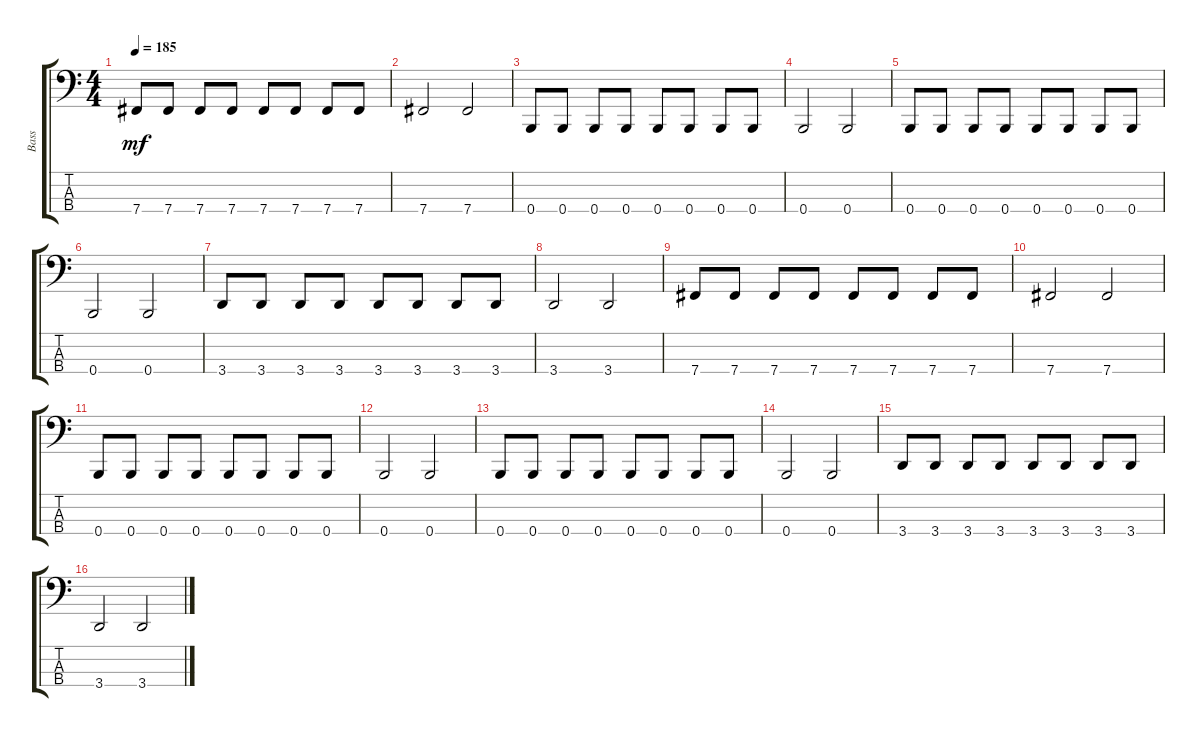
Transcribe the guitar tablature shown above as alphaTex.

\track ("Bass" "Bass") {instrument electricbassfinger}
\staff {score tabs}
\tuning (D2 A1 E1 B0) {hide}
\ts (4 4)
\tempo 185
\clef f4
\ks c
7.4.8{dy mf} 7.4.8 7.4.8 7.4.8 7.4.8 7.4.8 7.4.8 7.4.8 |
7.4.2 7.4.2 |
0.4.8 0.4.8 0.4.8 0.4.8 0.4.8 0.4.8 0.4.8 0.4.8 |
0.4.2 0.4.2 |
0.4.8 0.4.8 0.4.8 0.4.8 0.4.8 0.4.8 0.4.8 0.4.8 |
0.4.2 0.4.2 |
3.4.8 3.4.8 3.4.8 3.4.8 3.4.8 3.4.8 3.4.8 3.4.8 |
3.4.2 3.4.2 |
7.4.8 7.4.8 7.4.8 7.4.8 7.4.8 7.4.8 7.4.8 7.4.8 |
7.4.2 7.4.2 |
0.4.8 0.4.8 0.4.8 0.4.8 0.4.8 0.4.8 0.4.8 0.4.8 |
0.4.2 0.4.2 |
0.4.8 0.4.8 0.4.8 0.4.8 0.4.8 0.4.8 0.4.8 0.4.8 |
0.4.2 0.4.2 |
3.4.8 3.4.8 3.4.8 3.4.8 3.4.8 3.4.8 3.4.8 3.4.8 |
3.4.2 3.4.2
